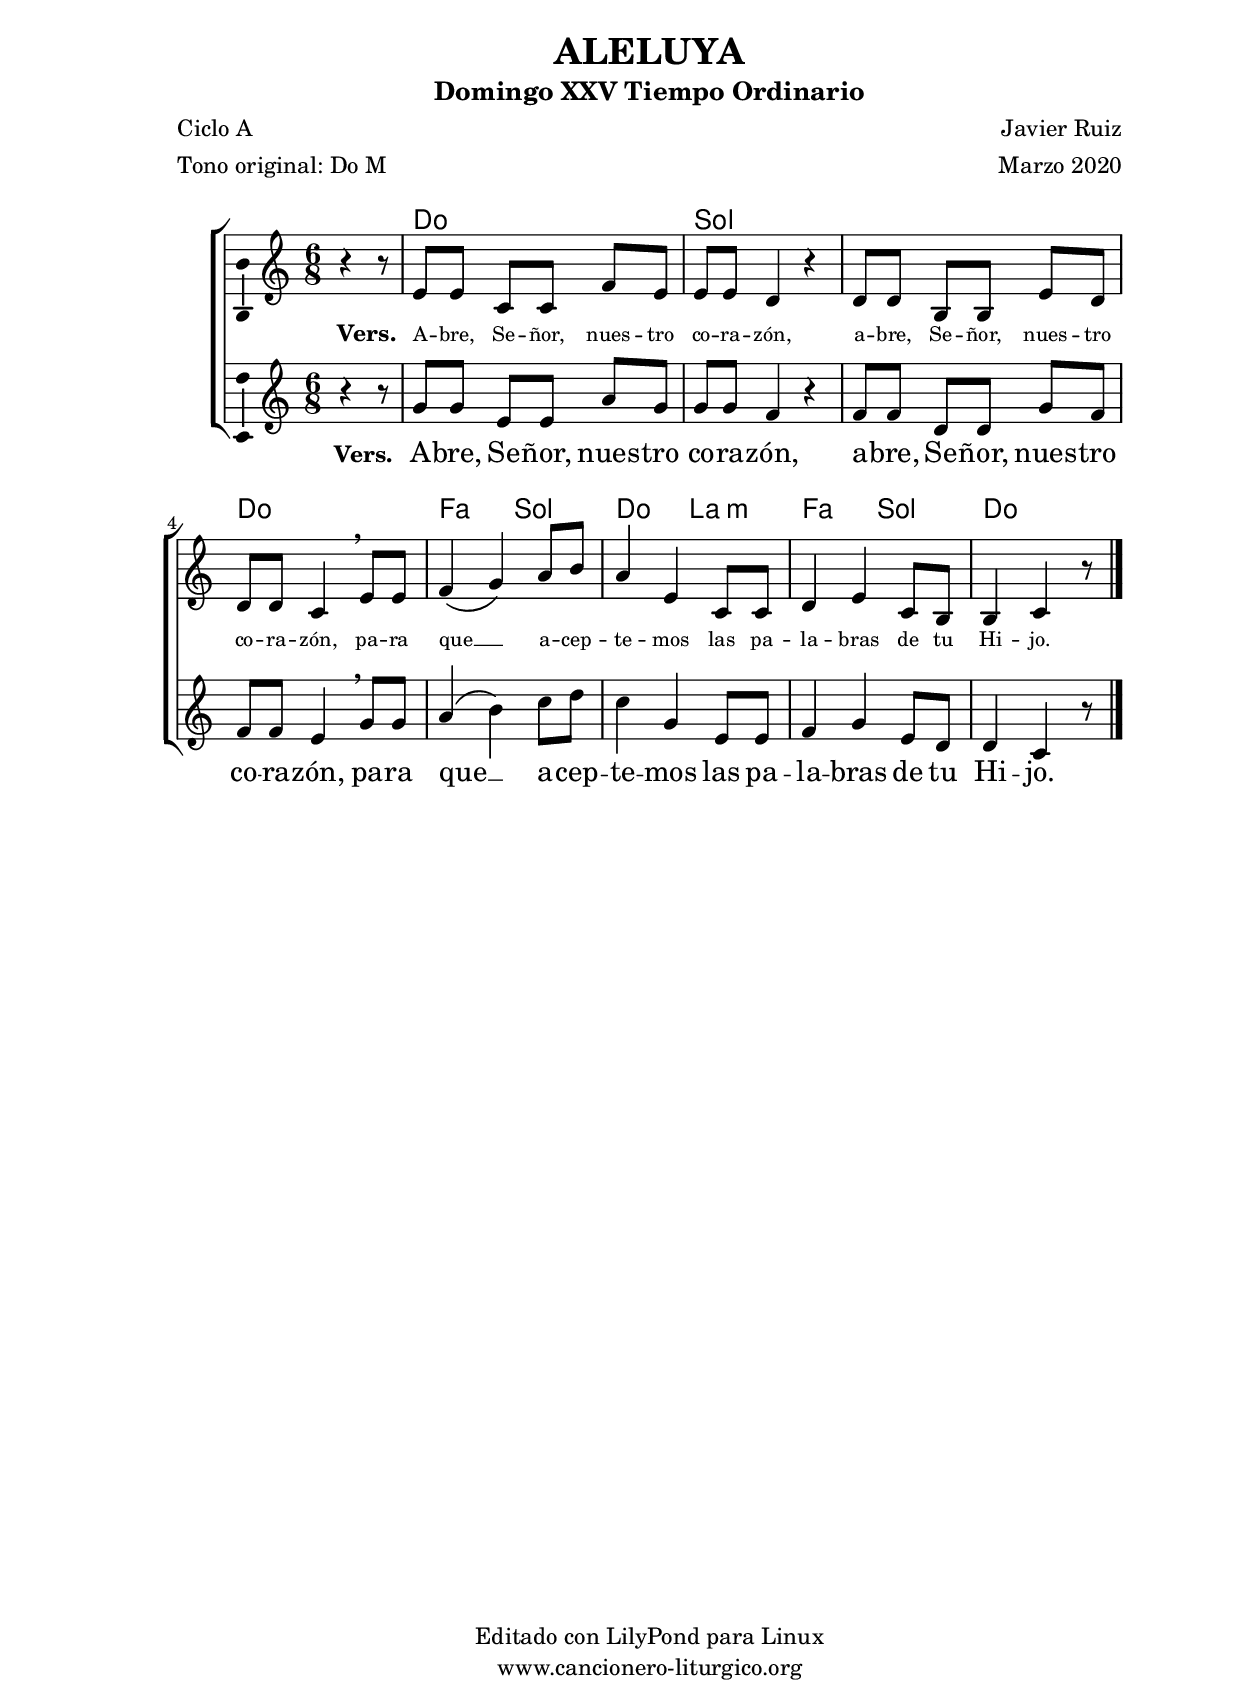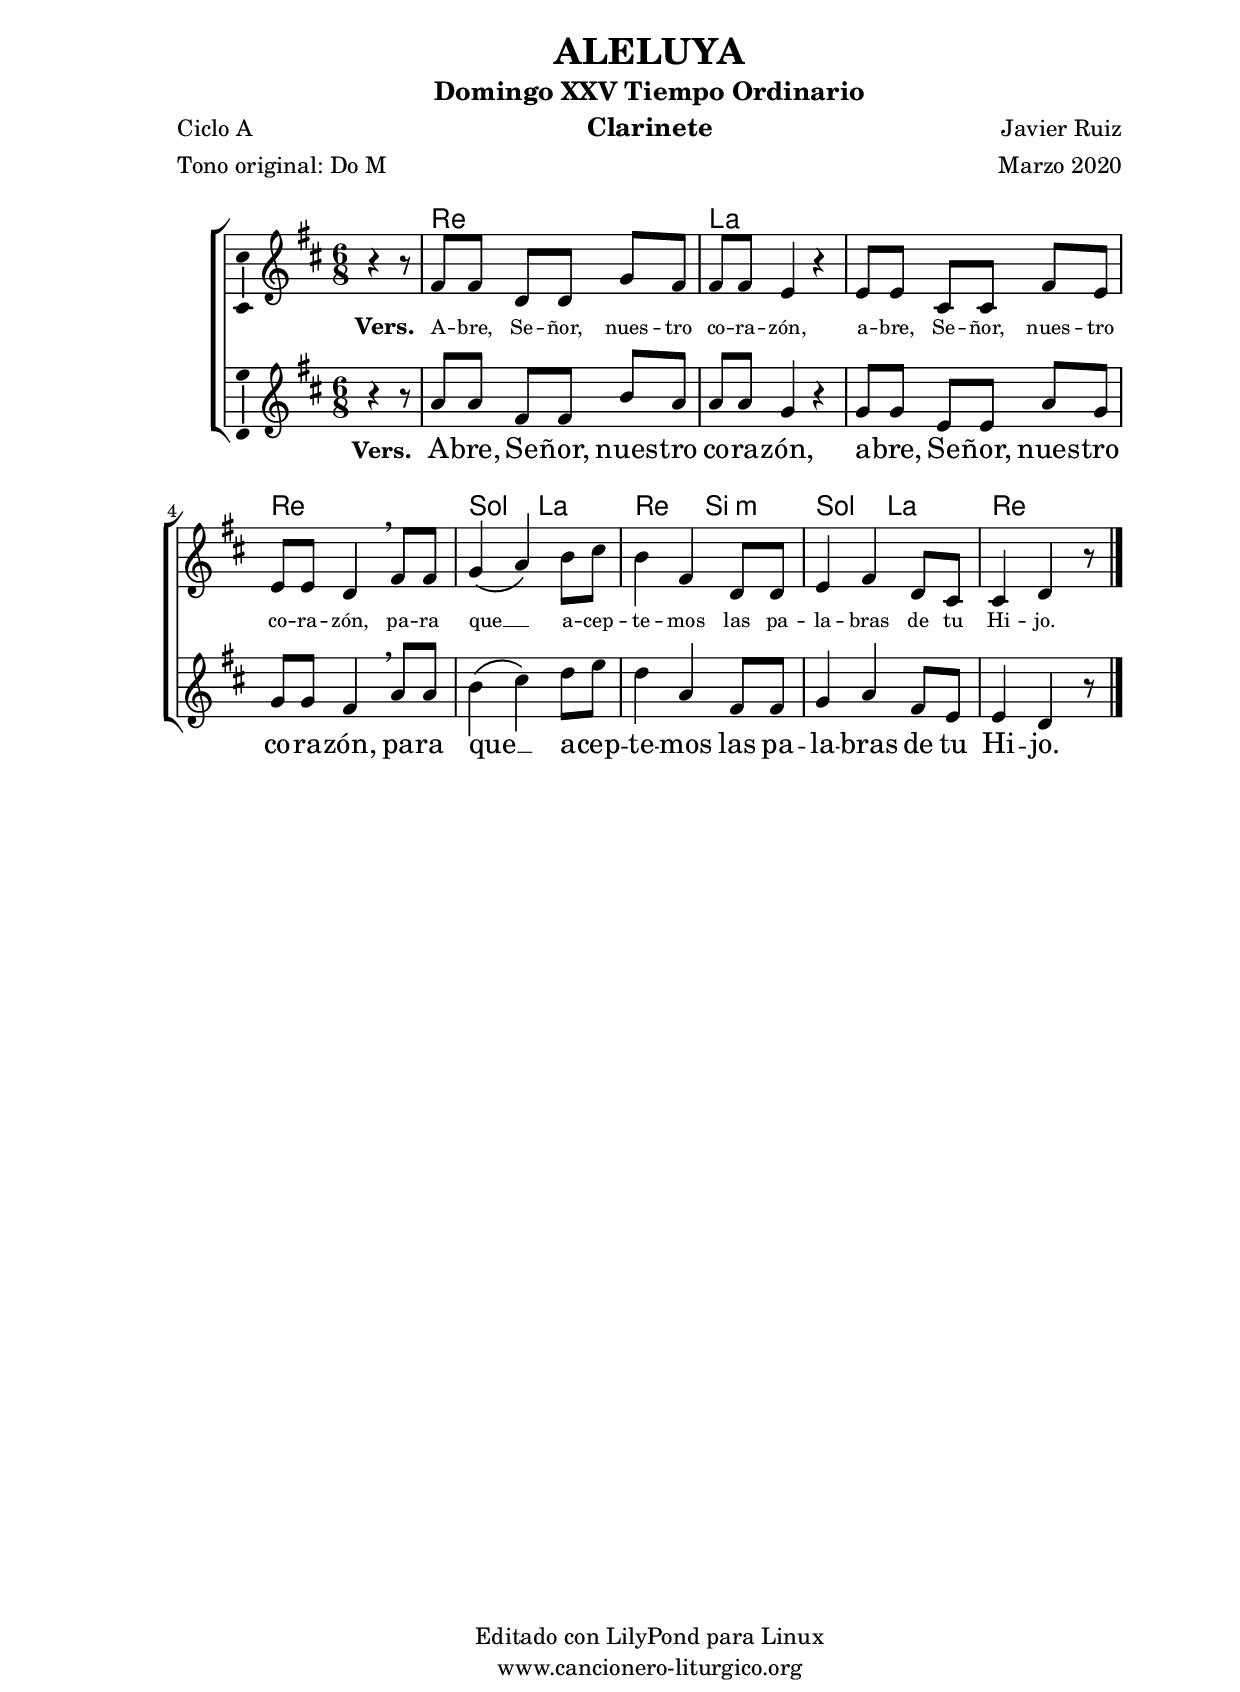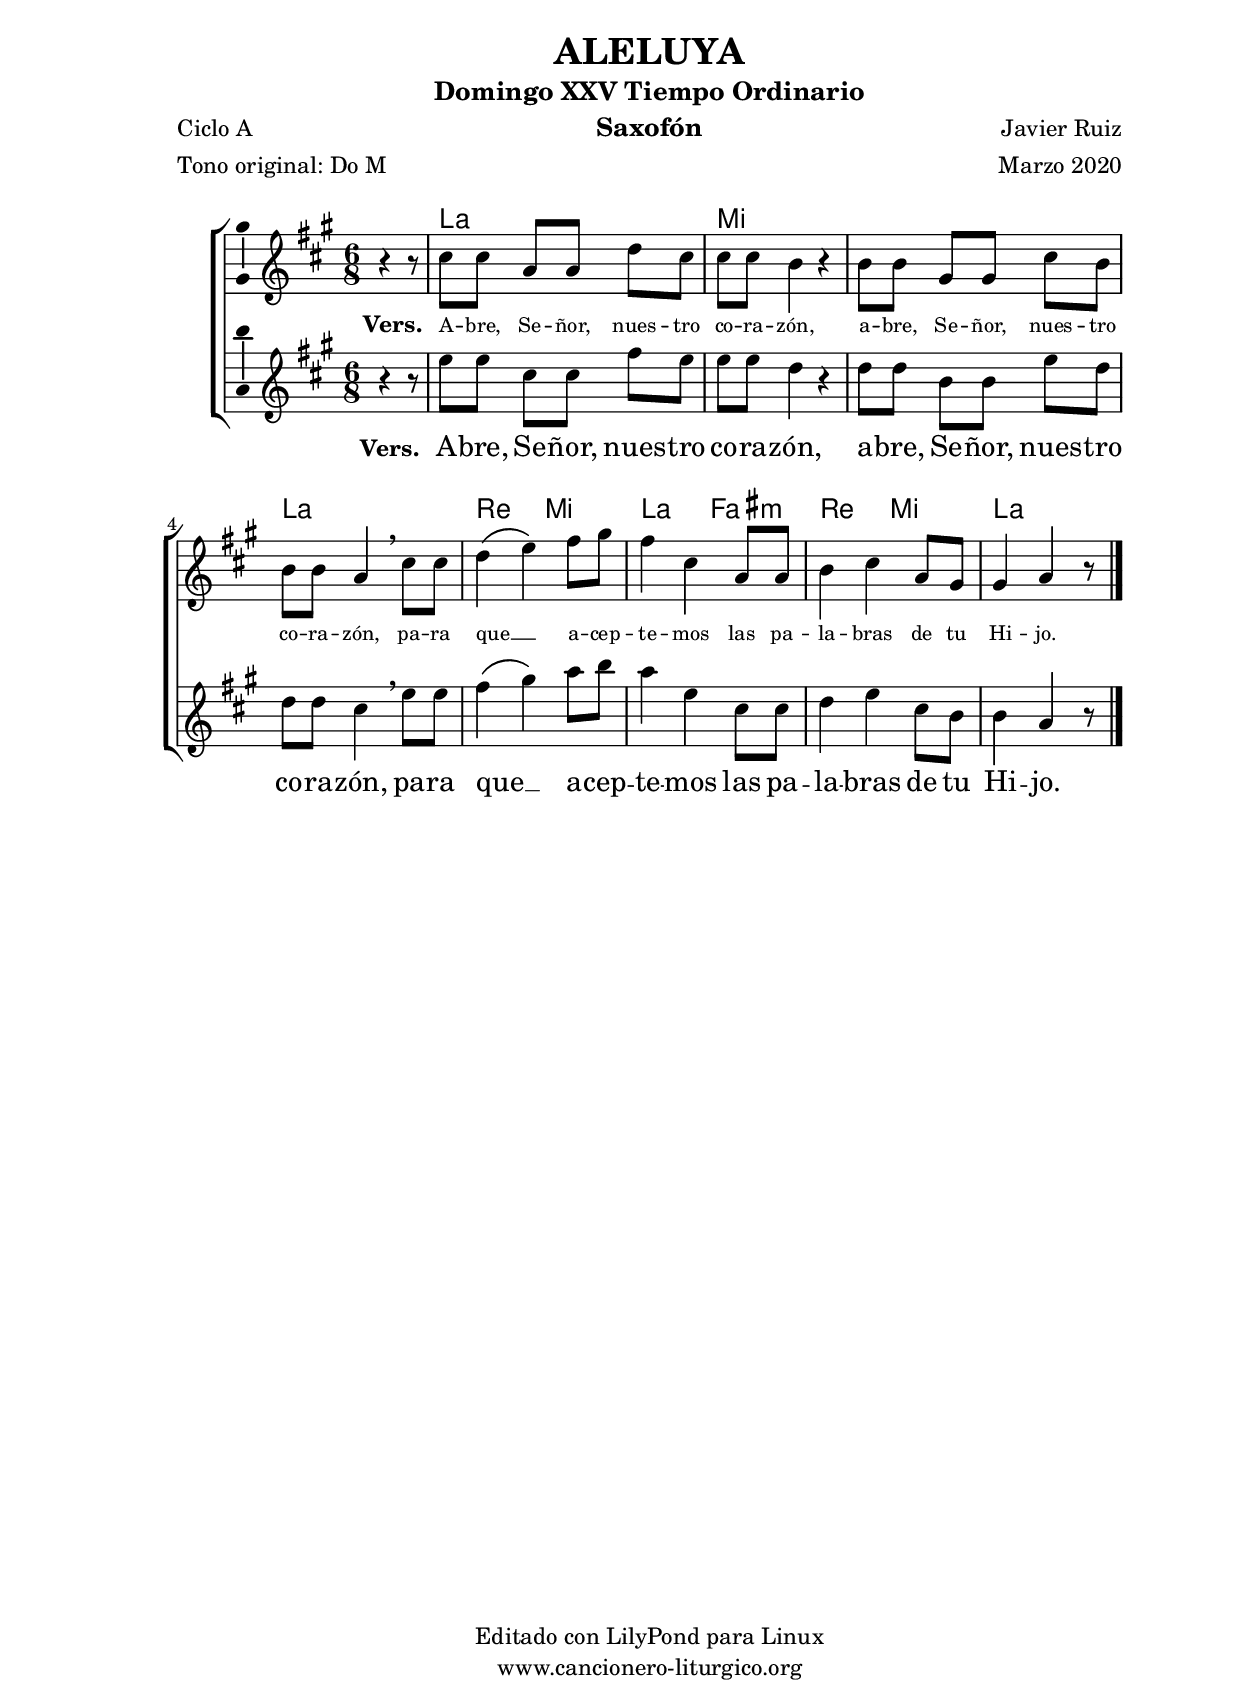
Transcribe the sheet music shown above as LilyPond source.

%
%para convertir .midi en .wav:
%timidity filename.midi -Ow -o finename.wav
%
%
%Para convertir de .wav a .mp3:
%lame -h -m j filename.wav
%
%
%para escuchar el midi:
%timidity nombrefichero.midi
%


%versión de lilypond para la que se ha escrito esta partitura:
\version "2.16.0"

	%Tamaño papel
	#(set-default-paper-size "a4")
	%Tamaño partitura
	#(set-global-staff-size 20)
	%No responde al pulsar sobre una nota
	#(ly:set-option 'point-and-click #f)

%parámetros del encabezamiento:
\header {
	title = "ALELUYA"
	subtitle = "Domingo XXV Tiempo Ordinario"
	composer = "Javier Ruiz"
	poet = "Ciclo A"
	meter = "Tono original: Do M"
	arranger = "Marzo 2020"
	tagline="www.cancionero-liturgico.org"
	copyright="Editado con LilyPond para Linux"
	}

%parámetros asociados al papel:
\paper  {
	oddHeaderMarkup = \markup {\fill-line { \on-the-fly #not-first-page \fromproperty #'header:title \on-the-fly #not-first-page \fromproperty #'header:composer }}
	evenHeaderMarkup = \markup {\fill-line { \fromproperty #'header:composer \fromproperty #'header:title }}
	#(set-paper-size "a4")
	print-page-number = ##f
	first-page-number = 1
	print-first-page-number = ##f
%	head-separation = 3.0 \cm
	top-margin = 1.5 \cm
%	top-margin = 2.0 \cm
%%%	bottom-margin = 0.5\cm
	bottom-margin = 0.2\cm
	left-margin = 3.0 \cm
	line-width = 16.0 \cm 
	indent = 8\mm
	interscoreline = 2.\mm
	between-system-space = 15\mm
%	para que las partituras no llenen la hoja:
	ragged-bottom = ##t
%	idem para la última hoja:
	ragged-last-bottom = ##f
%	para que las partituras llenen el ancho del papel:
	ragged-last = ##f
	after-title-space = 2.5 \cm
%page-count=2
system-count=2

	%Flexible Vertical Spacing
%	markup-markup-spacing =
%	#'((basic-distance . 15) (minimum-distance . 15) (padding . 3))
	markup-system-spacing =
	#'((basic-distance . 15) (minimum-distance . 15) (padding . 3))
	system-system-spacing =
	#'((basic-distance . 15) (minimum-distance . 15) (padding . 3))
	score-system-spacing =
	#'((basic-distance . 15) (minimum-distance . 15) (padding . 5))
%	top-system-spacing = % header
%	#'((basic-distance . 8) (minimum-distance . 0) (padding . 0))
%	top-markup-spacing =
%	#'((basic-distance . 20) (minimum-distance . 20) (padding . 0))
	last-bottom-spacing = % footer
	#'((basic-distance . 5) (minimum-distance . 5) (padding . 0))
%	score-markup-spacing =
%	#'((basic-distance . 16) (minimum-distance . 13) (padding . 0))

	}


%parámetros que afectan a toda la partitura:
global =  {
	%clave de sol (G):
	\clef G
	%armadura:
%	\transpose ees f
	\key c \major
	\tempo 4.=60
	\set Score.tempoHideNote = ##t
	}


acordes = {
	\italianChords
	\chordmode {
%	\transpose ees f
{

s4.
c4. c g g g g c c f g c a:m f g c c4

	}
	}
}


melodiatrompeta = 
%	\transpose ees f
{

	\relative c''{
	\time 6/8

\partial4.
r4.
r2.
r8 g16 a b c d4.
r2.
r8 c16 d e f g4.
r2.
r8 c,16 b a g a4.
r2.
r8 c16 d c b c4

}
	\bar "|."
	}


melodiatres = 
%	\transpose ees f
{

	\relative c'{
	\time 6/8

\partial4.
r4 r8
e8 e c8 [c] f8 e
e8 e d4 r4
d8 d b8 [b] e8 d
d8 d c4 \breathe e8 e8
f4 \(g4\) a8 b
a4 e4 c8 c
d4 e4 c8 b
b4 c4 r8

}

	\bar "|."
	}


melodiabajo = 
%	\transpose ees f
{

	%clave de fa (F):
	\clef F

	\relative c{
	\time 6/8

\partial4.
r4.
c4 c8 c4.
g4 g8 g4.
g4 g8 g4.
c4 c8 c4.
f4 f8 g4 g8
c,4 c8 a4 a8
f'4 f8 g4 g8
c,4 c8 c4

}

	\bar "|."
	}


melodia = 
%	\transpose ees f
{

	\relative c'{
	\time 6/8

\partial4.
r4 r8
g'8 [g] \noBeam e8 [e] \noBeam a8 g
g8 [g] f4 r4
f8 [f] \noBeam d8 [d] \noBeam g8 f
f8 [f] e4 \breathe g8 [g]
a4 \(b\) c8 [d]
c4 g e8 [e]
f4 g e8 d
d4 c4 r8

}

	\bar "|."
	}


texto = \lyricmode {
\set stanza =#"Vers. "
A -- bre, Se -- ñor, nues -- tro co -- ra -- zón,
a -- bre, Se -- ñor, nues -- tro co -- ra -- zón,
pa -- ra que __ _ a -- cep -- te -- mos
las pa -- la -- bras de tu Hi -- jo.
	}

textotres = \lyricmode {
\override LyricText #'font-size = #-1
\set stanza =#"Vers. "
A -- bre, Se -- ñor, nues -- tro co -- ra -- zón,
a -- bre, Se -- ñor, nues -- tro co -- ra -- zón,
pa -- ra que __ _ a -- cep -- te -- mos
las pa -- la -- bras de tu Hi -- jo.
	}


acordesStaff = \context ChordNames = acordesStaff <<
	\set chordChanges = ##t
	\acordes
	>>

voztrompetaStaff = \context Voice = voztrompetaStaff
<<
	\override Staff.StaffSymbol #'staff-space = #(magstep -0.35)
	\set Staff.midiInstrument = #"trumpet"
	\set Staff.midiMinimumVolume = #0.4
	\set Staff.midiMaximumVolume = #0.6
	\global
	\melodiatrompeta
	>>

voztresStaff = \context Voice = voztresStaff
\with {\consists "Ambitus_engraver"}
<<
%	\override Staff.StaffSymbol #'staff-space = #(magstep -0.35)
	\set Staff.midiInstrument = #"violin"
	\set Staff.midiMinimumVolume = #0.6
	\set Staff.midiMaximumVolume = #0.8
	\global
	\relative c' \melodiatres
	>>

vozStaff = \context Voice = vozStaff
\with {\consists "Ambitus_engraver"}
<<
%	\set Staff.instrumentName = ""
%	\set Staff.shortInstrumentName = ""
%	\set Staff.midiInstrument = #"clarinet"
%	\set Staff.midiInstrument = #"cello"
	\set Staff.midiInstrument = #"flute"
%	\set Staff.midiInstrument = #"electric guitar (jazz)"
%	\set Staff.midiInstrument = #"english horn"
%	\set Staff.midiInstrument = #"violin"
%	\set Staff.midiInstrument = #"glockenspiel"
	\set Staff.midiMinimumVolume = #0.8
	\set Staff.midiMaximumVolume = #1.0
	\global
	\melodia
	>>

vozbajoStaff = \context Voice = vozbajoStaff
<<
	\override Staff.StaffSymbol #'staff-space = #(magstep -0.35)
	\set Staff.midiInstrument = #"english horn"
	\set Staff.midiMinimumVolume = #0.6
	\set Staff.midiMaximumVolume = #0.8
	\global
	\melodiabajo
	>>

textoStaff = \context Lyrics = textoStaff <<
	\lyricsto vozStaff \texto
	>>

textotresStaff = \context Lyrics = textotresStaff <<
	\lyricsto voztresStaff \textotres
	>>


\book {
	\score {
		<<
		\context ChoirStaff {
%			\override StaffGroup.SystemStartBracket #'collapse-height = #1
%			\override Score.SystemStartBar #'collapse-height = #1
			<<
			\acordesStaff
%			\voztrompetaStaff
			\voztresStaff
			\textotresStaff
			\vozStaff
			\textoStaff
%			\vozbajoStaff
			>>
			}
		>>
		\layout {
	    		\context {
				\Lyrics
				\override LyricText #'font-size = #2
				}
	   		 \context {
				\Score
				\override StaffSymbol #'staff-space = #(magstep +3)
				}
			}
		}
	\score {
		\unfoldRepeats
		<<
		\context ChoirStaff {
			<<
			\acordesStaff
			\voztrompetaStaff
			\voztresStaff
			\vozStaff
			\vozbajoStaff
			>>
			}
		>>
		\midi {
	  		\context {
	  			\Score
				tempoWholesPerMinute = #(ly:make-moment 70 4)
				}
			}
		}
	}


%Partitura para clarinete
#(define output-suffix "C")
\book {
	\header{
		instrument = "Clarinete"
		}
	\score {
		<<
		\context ChoirStaff {
%			\override StaffGroup.SystemStartBracket #'collapse-height = #1
%			\override Score.SystemStartBar #'collapse-height = #1
\transpose c d
			<<
			\acordesStaff
%			\voztrompetaStaff
			\voztresStaff
			\textotresStaff
			\vozStaff
			\textoStaff
%			\vozbajoStaff
			>>
			}
		>>
		\layout {
	    		\context {
				\Lyrics
				\override LyricText #'font-size = #2
				}
	   		 \context {
				\Score
				\override StaffSymbol #'staff-space = #(magstep +3)
				}
			}
		}
	}


%Partitura para saxofón
#(define output-suffix "S")
\book {
	\header{
		instrument = "Saxofón"
		}
	\score {
		<<
		\context ChoirStaff {
%			\override StaffGroup.SystemStartBracket #'collapse-height = #1
%			\override Score.SystemStartBar #'collapse-height = #1
\transpose c a
			<<
			\acordesStaff
%			\voztrompetaStaff
			\voztresStaff
			\textotresStaff
			\vozStaff
			\textoStaff
%			\vozbajoStaff
			>>
			}
		>>
		\layout {
	    		\context {
				\Lyrics
				\override LyricText #'font-size = #2
				}
	   		 \context {
				\Score
				\override StaffSymbol #'staff-space = #(magstep +3)
				}
			}
		}
	}


